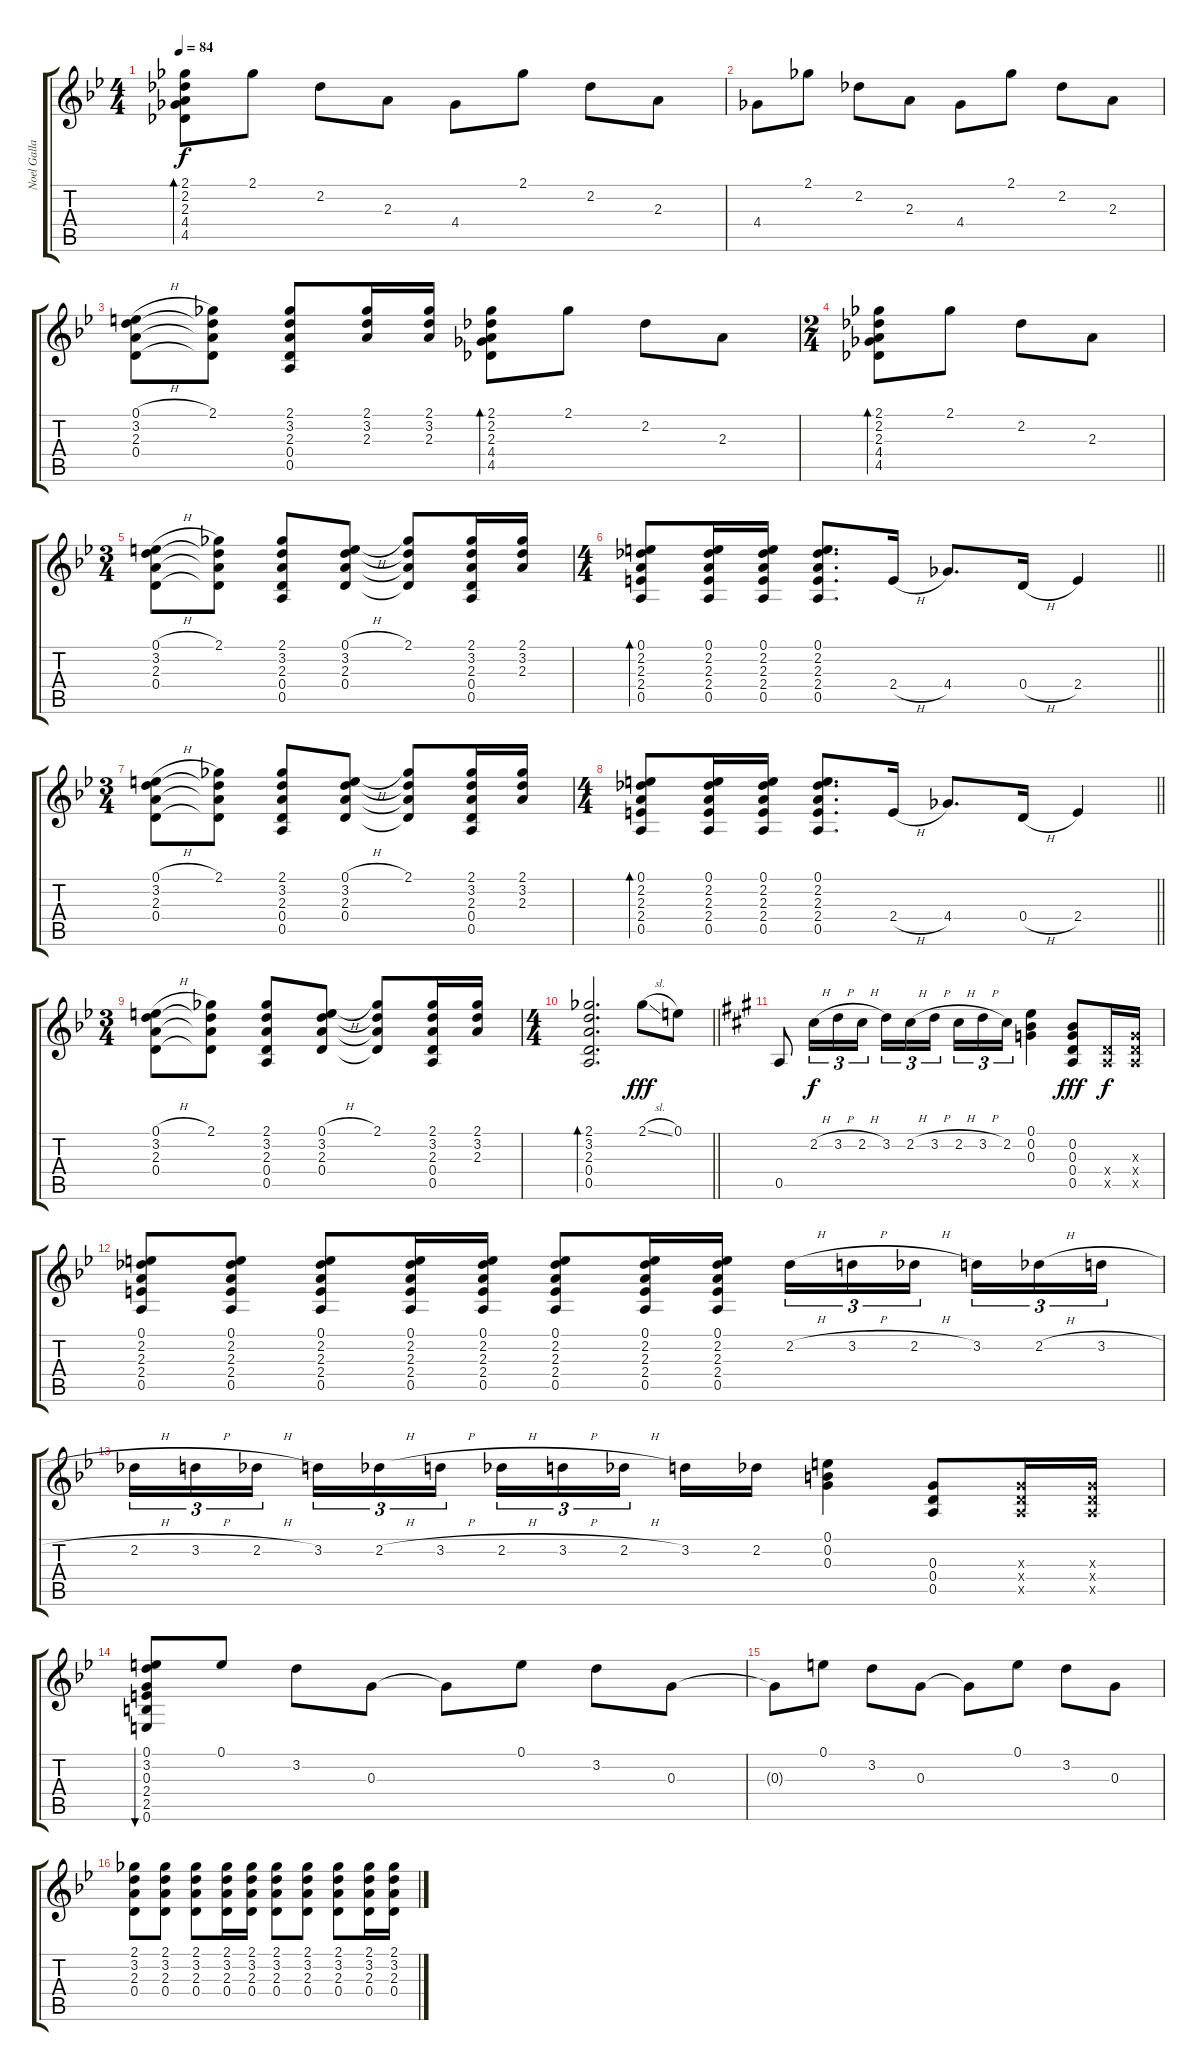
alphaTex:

\track ("Noel Gallagher" "Noel Galla") {instrument electricguitarjazz}
\staff {score tabs}
\tuning (E4 B3 G3 D3 A2 E2) {hide}
\ts (4 4)
\tempo 84
\clef g2
\ks bb
(2.1 2.2 2.3 4.4 4.5).8{bd 60 dy f} 2.1.8 2.2.8 2.3.8 4.4.8 2.1.8 2.2.8 2.3.8 |
4.4.8 2.1.8 2.2.8 2.3.8 4.4.8 2.1.8 2.2.8 2.3.8 |
(0.1{h} 3.2 2.3 0.4).8 (2.1 3.2{t} 2.3{t} 0.4{t}).8 (2.1 3.2 2.3 0.4 0.5).8 (2.1 3.2 2.3).16 (2.1 3.2 2.3).16 (2.1 2.2 2.3 4.4 4.5).8{bd 60} 2.1.8 2.2.8 2.3.8 |
\ts (2 4)
(2.1 2.2 2.3 4.4 4.5).8{bd 60} 2.1.8 2.2.8 2.3.8 |
\ts (3 4)
(0.1{h} 3.2 2.3 0.4).8 (2.1 3.2{t} 2.3{t} 0.4{t}).8 (2.1 3.2 2.3 0.4 0.5).8 (0.1{h} 3.2 2.3 0.4).8 (2.1 3.2{t} 2.3{t} 0.4{t}).8 (2.1 3.2 2.3 0.4 0.5).16 (2.1 3.2 2.3).16 |
\ts (4 4)
\barLineRight lightlight
(0.1 2.2 2.3 2.4 0.5).8{bd 240} (0.1 2.2 2.3 2.4 0.5).16 (0.1 2.2 2.3 2.4 0.5).16 (0.1 2.2 2.3 2.4 0.5).8{d} 2.4{h}.16 4.4.8{d} 0.4{h}.16 2.4.4 |
\ts (3 4)
(0.1{h} 3.2 2.3 0.4).8 (2.1 3.2{t} 2.3{t} 0.4{t}).8 (2.1 3.2 2.3 0.4 0.5).8 (0.1{h} 3.2 2.3 0.4).8 (2.1 3.2{t} 2.3{t} 0.4{t}).8 (2.1 3.2 2.3 0.4 0.5).16 (2.1 3.2 2.3).16 |
\ts (4 4)
\barLineRight lightlight
(0.1 2.2 2.3 2.4 0.5).8{bd 240} (0.1 2.2 2.3 2.4 0.5).16 (0.1 2.2 2.3 2.4 0.5).16 (0.1 2.2 2.3 2.4 0.5).8{d} 2.4{h}.16 4.4.8{d} 0.4{h}.16 2.4.4 |
\ts (3 4)
(0.1{h} 3.2 2.3 0.4).8 (2.1 3.2{t} 2.3{t} 0.4{t}).8 (2.1 3.2 2.3 0.4 0.5).8 (0.1{h} 3.2 2.3 0.4).8 (2.1 3.2{t} 2.3{t} 0.4{t}).8 (2.1 3.2 2.3 0.4 0.5).16 (2.1 3.2 2.3).16 |
\ts (4 4)
\barLineRight lightlight
(2.1 3.2 2.3 0.4 0.5).2{d bd 240} 2.1{sl}.8{dy fff} 0.1.8 |
\ks a
0.5.8 2.2{h}.16{tu (3 2) dy f} 3.2{h}.16{tu (3 2)} 2.2{h}.16{tu (3 2)} 3.2.16{tu (3 2)} 2.2{h}.16{tu (3 2)} 3.2{h}.16{tu (3 2) beam splitsecondary} 2.2{h}.16{tu (3 2)} 3.2{h}.16{tu (3 2)} 2.2.16{tu (3 2)} (0.1 0.2 0.3).4 (0.2 0.3 0.4 0.5).8{dy fff} (0.4{x} 0.5{x}).16{dy f} (0.3{x} 0.4{x} 0.5{x}).16 |
\ks bb
(0.1 2.2 2.3 2.4 0.5).8 (0.1 2.2 2.3 2.4 0.5).8 (0.1 2.2 2.3 2.4 0.5).8 (0.1 2.2 2.3 2.4 0.5).16 (0.1 2.2 2.3 2.4 0.5).16 (0.1 2.2 2.3 2.4 0.5).8 (0.1 2.2 2.3 2.4 0.5).16 (0.1 2.2 2.3 2.4 0.5).16 2.2{h}.16{tu (3 2)} 3.2{h}.16{tu (3 2)} 2.2{h}.16{tu (3 2) beam splitsecondary} 3.2.16{tu (3 2)} 2.2{h}.16{tu (3 2)} 3.2{h}.16{tu (3 2)} |
2.2{h}.16{tu (3 2)} 3.2{h}.16{tu (3 2)} 2.2{h}.16{tu (3 2) beam splitsecondary} 3.2.16{tu (3 2)} 2.2{h}.16{tu (3 2)} 3.2{h}.16{tu (3 2)} 2.2{h}.16{tu (3 2)} 3.2{h}.16{tu (3 2)} 2.2{h}.16{tu (3 2) beam splitsecondary} 3.2.16 2.2.16 (0.1 0.2 0.3).4 (0.3 0.4 0.5).8 (0.3{x} 0.4{x} 0.5{x}).16 (0.3{x} 0.4{x} 0.5{x}).16 |
(0.1 3.2 0.3 2.4 2.5 0.6).8{bu 240} 0.1.8 3.2.8 0.3.8 0.3{t}.8 0.1.8 3.2.8 0.3.8 |
0.3{t}.8 0.1.8 3.2.8 0.3.8 0.3{t}.8 0.1.8 3.2.8 0.3.8 |
(2.1 3.2 2.3 0.4).8 (2.1 3.2 2.3 0.4).8 (2.1 3.2 2.3 0.4).8 (2.1 3.2 2.3 0.4).16 (2.1 3.2 2.3 0.4).16 (2.1 3.2 2.3 0.4).8 (2.1 3.2 2.3 0.4).8 (2.1 3.2 2.3 0.4).8 (2.1 3.2 2.3 0.4).16 (2.1 3.2 2.3 0.4).16
